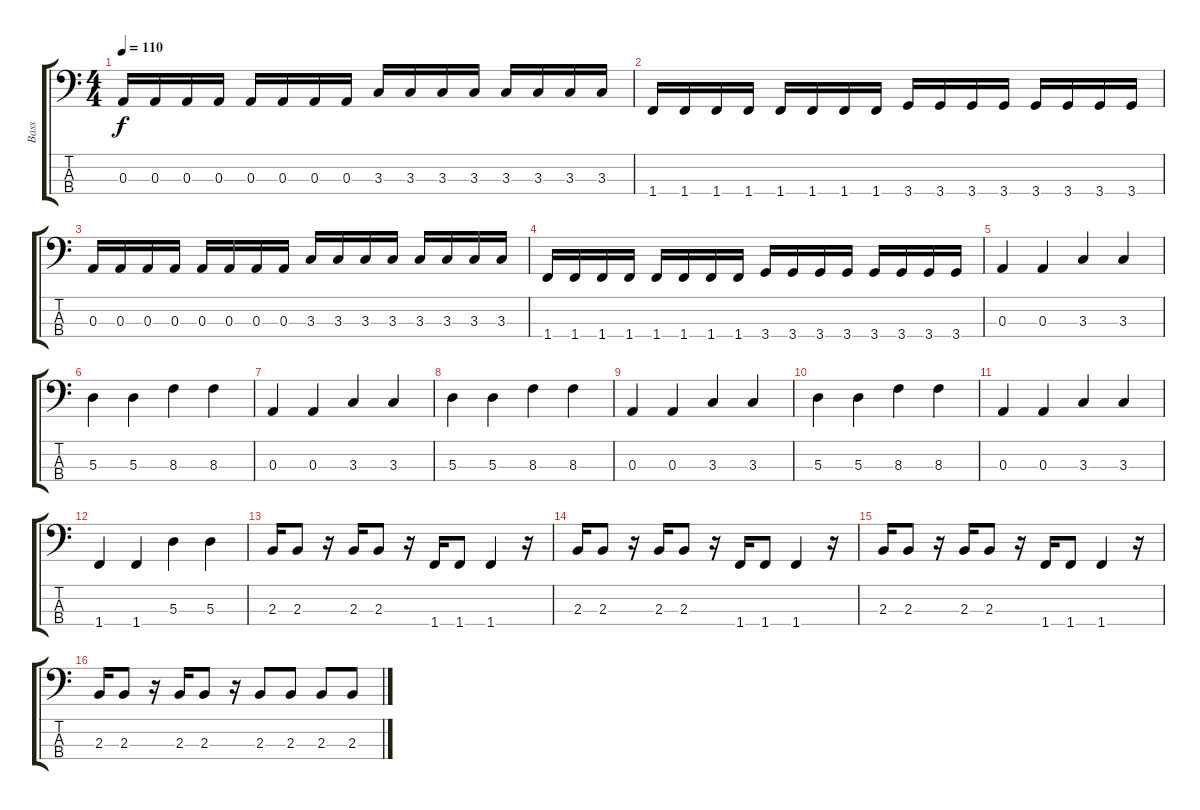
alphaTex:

\track ("Bass" "Bass") {instrument electricbassfinger}
\staff {score tabs}
\tuning (G2 D2 A1 E1) {hide}
\ts (4 4)
\tempo 110
\clef f4
\ks c
0.3.16{dy f} 0.3.16 0.3.16 0.3.16 0.3.16 0.3.16 0.3.16 0.3.16 3.3.16 3.3.16 3.3.16 3.3.16 3.3.16 3.3.16 3.3.16 3.3.16 |
1.4.16 1.4.16 1.4.16 1.4.16 1.4.16 1.4.16 1.4.16 1.4.16 3.4.16 3.4.16 3.4.16 3.4.16 3.4.16 3.4.16 3.4.16 3.4.16 |
0.3.16 0.3.16 0.3.16 0.3.16 0.3.16 0.3.16 0.3.16 0.3.16 3.3.16 3.3.16 3.3.16 3.3.16 3.3.16 3.3.16 3.3.16 3.3.16 |
1.4.16 1.4.16 1.4.16 1.4.16 1.4.16 1.4.16 1.4.16 1.4.16 3.4.16 3.4.16 3.4.16 3.4.16 3.4.16 3.4.16 3.4.16 3.4.16 |
0.3.4 0.3.4 3.3.4 3.3.4 |
5.3.4 5.3.4 8.3.4 8.3.4 |
0.3.4 0.3.4 3.3.4 3.3.4 |
5.3.4 5.3.4 8.3.4 8.3.4 |
0.3.4 0.3.4 3.3.4 3.3.4 |
5.3.4 5.3.4 8.3.4 8.3.4 |
0.3.4 0.3.4 3.3.4 3.3.4 |
1.4.4 1.4.4 5.3.4 5.3.4 |
2.3.16 2.3.8 r.16 2.3.16 2.3.8 r.16 1.4.16 1.4.8 1.4.4 r.16 |
2.3.16 2.3.8 r.16 2.3.16 2.3.8 r.16 1.4.16 1.4.8 1.4.4 r.16 |
2.3.16 2.3.8 r.16 2.3.16 2.3.8 r.16 1.4.16 1.4.8 1.4.4 r.16 |
2.3.16 2.3.8 r.16 2.3.16 2.3.8 r.16 2.3.8 2.3.8 2.3.8 2.3.8
